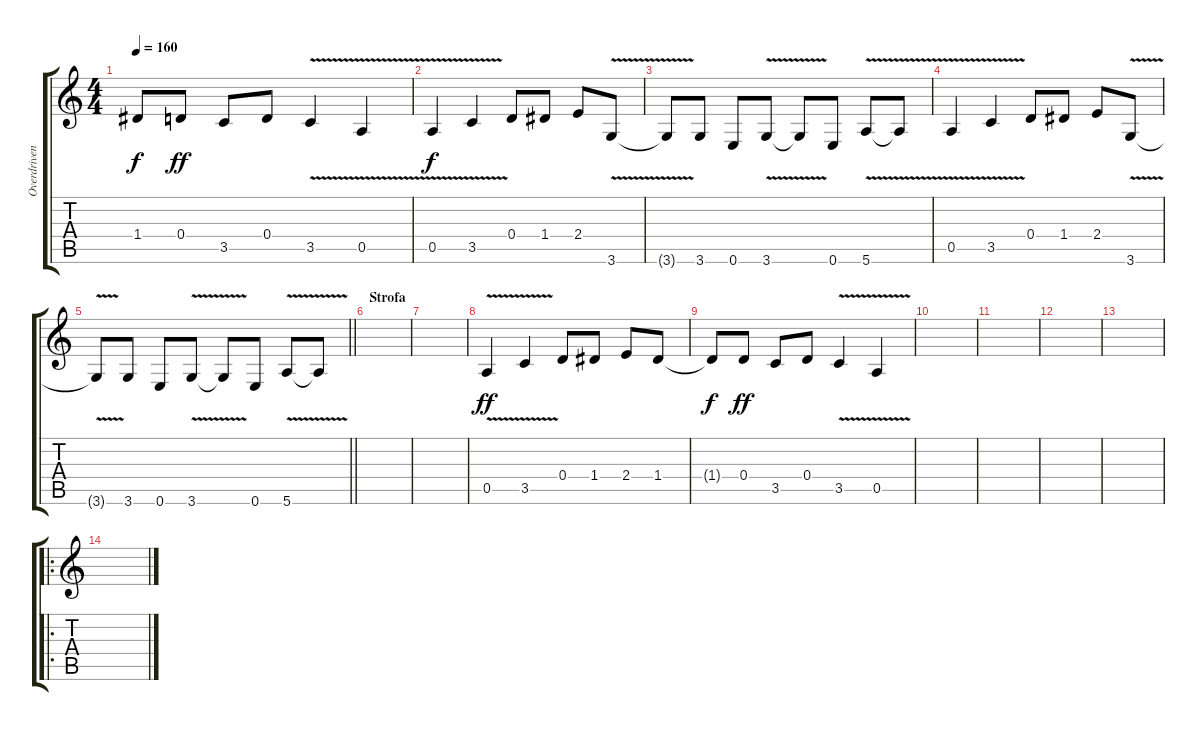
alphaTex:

\track ("Overdriven Guitar " "Overdriven") {instrument overdrivenguitar}
\staff {score tabs}
\tuning (E4 B3 G3 D3 A2 E2) {hide}
\ts (4 4)
\tempo 160
\clef g2
\ks c
1.4{t}.8{dy f} 0.4.8{dy ff} 3.5.8 0.4.8 3.5{v}.4 0.5{v}.4 |
0.5{v}.4{dy f} 3.5{v}.4 0.4.8 1.4.8 2.4.8 3.6{v}.8 |
3.6{t}.8 3.6.8 0.6.8 3.6{v}.8 3.6{t}.8 0.6.8 5.6{v}.8 5.6{t}.8 |
0.5{v}.4 3.5{v}.4 0.4.8 1.4.8 2.4.8 3.6{v}.8 |
\barLineRight lightlight
3.6{t}.8 3.6.8 0.6.8 3.6{v}.8 3.6{t}.8 0.6.8 5.6{v}.8 5.6{t}.8 |
\section ("" "Strofa")
|
|
0.5{v}.4{dy ff} 3.5{v}.4 0.4.8 1.4.8 2.4.8 1.4.8 |
1.4{t}.8{dy f} 0.4.8{dy ff} 3.5.8 0.4.8 3.5{v}.4 0.5{v}.4 |
|
|
|
|
\ro
